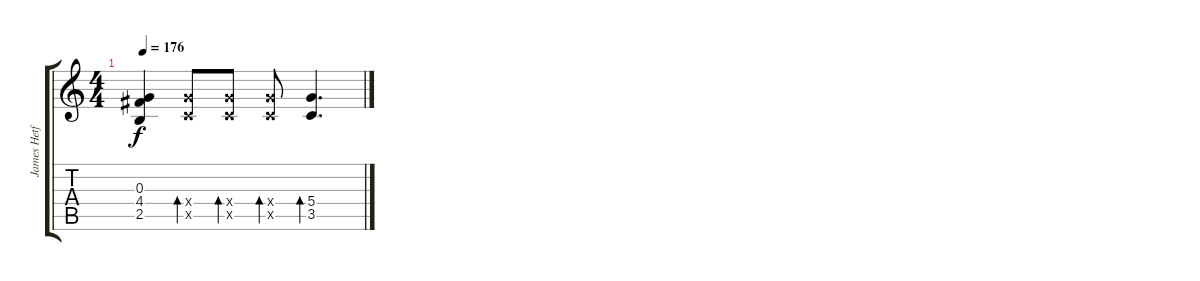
\track ("James Hetfield" "James Hetf") {instrument distortionguitar}
\staff {score tabs}
\tuning (E4 B3 G3 D3 A2 E2) {hide}
\ts (4 4)
\tempo 176
\clef g2
\ks c
(0.3{t} 4.4{t} 2.5{t}).4{dy f} (5.4{x} 3.5{x}).8{bd 60} (5.4{x} 3.5{x}).8{bd 60} (5.4{x} 3.5{x}).8{bd 60} (5.4 3.5).4{d bd 60}
